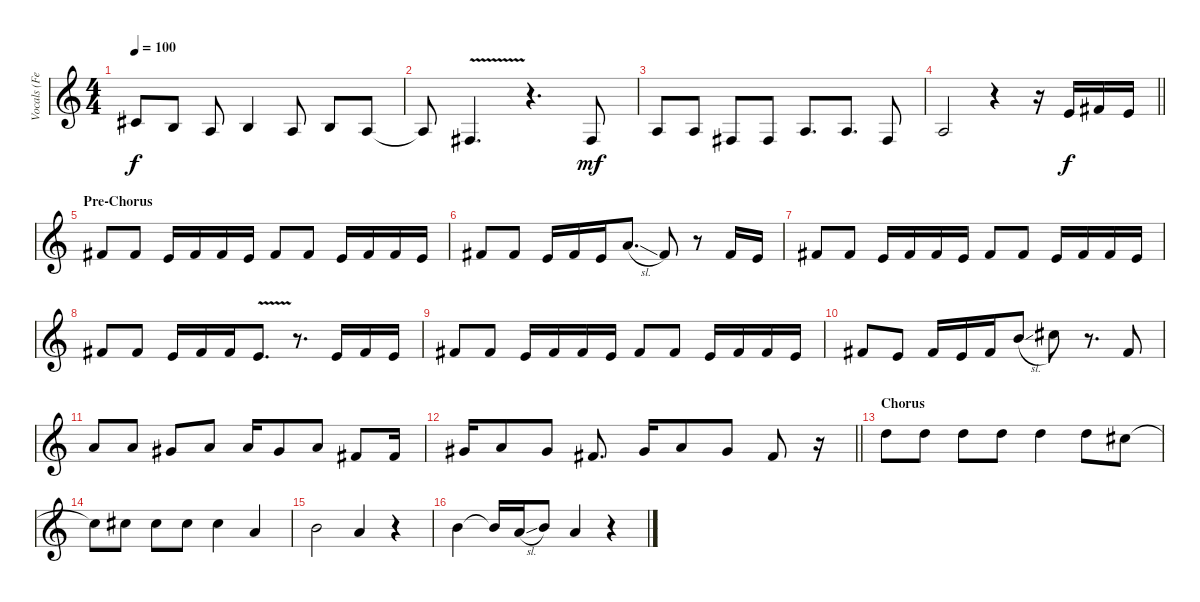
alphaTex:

\track ("Vocals (Fergie)" "Vocals (Fe") {instrument lead2sawtooth}
\staff {score}
\tuning (E4 B3 G3 D3 A2 E2) {hide}
\ts (4 4)
\tempo 100
\clef g2
\ks c
2.2.8{dy f} 4.3.8 2.3.8 4.3.4 2.3.8 4.3.8 2.3.8 |
2.3{t}.8 4.4{v}.4{d} r.4{d} 4.4.8{dy mf} |
2.3.8 2.3.8 4.4.8 4.4.8 2.3.8{d} 2.3.8{d} 4.4.8 |
\barLineRight lightlight
2.3.2 r.4 r.16 5.2.16{dy f} 2.1.16 5.2.16 |
\section ("" "Pre-Chorus")
2.1.8 2.1.8 5.2.16 2.1.16 2.1.16 5.2.16 2.1.8 2.1.8 5.2.16 2.1.16 2.1.16 5.2.16 |
2.1.8 2.1.8 5.2.16 2.1.16 5.2.16 5.1{sl}.8{d} 2.1.8 r.8 2.1.16 5.2.16 |
2.1.8 2.1.8 5.2.16 2.1.16 2.1.16 5.2.16 2.1.8 2.1.8 5.2.16 2.1.16 2.1.16 5.2.16 |
2.1.8 2.1.8 5.2.16 2.1.16 2.1.16 5.2{v}.8{d} r.8{d} 5.2.16 2.1.16 5.2.16 |
2.1.8 2.1.8 5.2.16 2.1.16 2.1.16 5.2.16 2.1.8 2.1.8 5.2.16 2.1.16 2.1.16 5.2.16 |
2.1.8 5.2.8 2.1.16 5.2.16 2.1.16 7.1{sl}.8 9.1.8 r.8{d} 2.1.8 |
5.1.8 5.1.8 4.1.8 5.1.8 5.1.16 4.1.8 5.1.8 2.1.8 2.1.16 |
\barLineRight lightlight
4.1.16 5.1.8 4.1.8 2.1.8{d} 4.1.16 5.1.8 4.1.8 2.1.8 r.16 |
\section ("" "Chorus")
10.1.8 10.1.8 10.1.8 10.1.8 10.1.4 10.1.8 9.1.8 |
9.1{t}.8 9.1.8 9.1.8 9.1.8 9.1.4 5.1.4 |
7.1.2 5.1.4 r.4 |
7.1.4 7.1{t}.16 5.1{sl}.16 7.1.8 5.1.4 r.4
